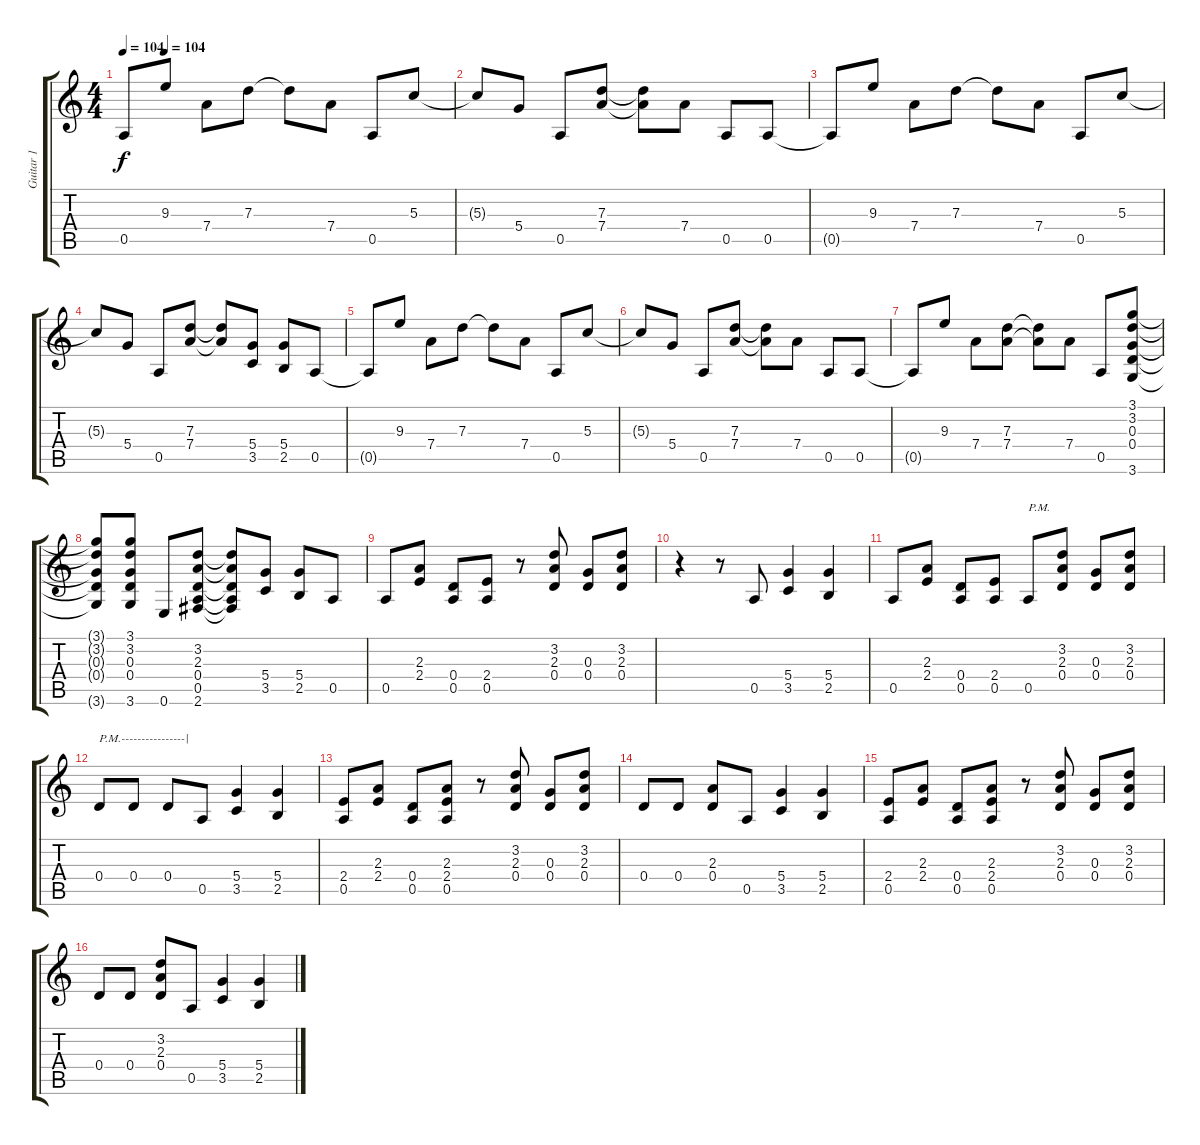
\track ("Guitar 1" "Guitar 1") {instrument distortionguitar}
\staff {score tabs}
\tuning (E4 B3 G3 D3 A2 E2) {hide}
\ts (4 4)
\tempo 104
\tempo (104 0.125)
\clef g2
\ks c
0.5{t}.8{dy f} 9.3.8 7.4.8 7.3.8 7.3{t}.8 7.4.8 0.5.8 5.3.8 |
5.3{t}.8 5.4.8 0.5.8 (7.3 7.4).8 (7.3{t} 7.4{t}).8 7.4.8 0.5.8 0.5.8 |
0.5{t}.8 9.3.8 7.4.8 7.3.8 7.3{t}.8 7.4.8 0.5.8 5.3.8 |
5.3{t}.8 5.4.8 0.5.8 (7.3 7.4).8 (7.3{t} 7.4{t}).8 (5.4 3.5).8 (5.4 2.5).8 0.5.8 |
0.5{t}.8 9.3.8 7.4.8 7.3.8 7.3{t}.8 7.4.8 0.5.8 5.3.8 |
5.3{t}.8 5.4.8 0.5.8 (7.3 7.4).8 (7.3{t} 7.4{t}).8 7.4.8 0.5.8 0.5.8 |
0.5{t}.8 9.3.8 7.4.8 (7.3 7.4).8 (7.3{t} 7.4{t}).8 7.4.8 0.5.8 (3.1 3.2 0.3 0.4 3.6).8 |
(3.1{t} 3.2{t} 0.3{t} 0.4{t} 3.6{t}).8 (3.1 3.2 0.3 0.4 3.6).8 0.6.8 (3.2 2.3 0.4 0.5 2.6).8 (3.2{t} 2.3{t} 0.4{t} 0.5{t} 2.6{t}).8 (5.4 3.5).8 (5.4 2.5).8 0.5.8 |
0.5.8 (2.3 2.4).8 (0.4 0.5).8 (2.4 0.5).8 r.8 (3.2 2.3 0.4).8 (0.3 0.4).8 (3.2 2.3 0.4).8 |
r.4 r.8 0.5.8 (5.4 3.5).4 (5.4 2.5).4 |
0.5.8 (2.3 2.4).8 (0.4 0.5).8 (2.4 0.5).8 0.5.8{txt "P.M."} (3.2 2.3 0.4).8 (0.3 0.4).8 (3.2 2.3 0.4).8 |
0.4.8{txt "P.M.----------------|"} 0.4.8 0.4.8 0.5.8 (5.4 3.5).4 (5.4 2.5).4 |
(2.4 0.5).8 (2.3 2.4).8 (0.4 0.5).8 (2.3 2.4 0.5).8 r.8 (3.2 2.3 0.4).8 (0.3 0.4).8 (3.2 2.3 0.4).8 |
0.4.8 0.4.8 (2.3 0.4).8 0.5.8 (5.4 3.5).4 (5.4 2.5).4 |
(2.4 0.5).8 (2.3 2.4).8 (0.4 0.5).8 (2.3 2.4 0.5).8 r.8 (3.2 2.3 0.4).8 (0.3 0.4).8 (3.2 2.3 0.4).8 |
0.4.8 0.4.8 (3.2 2.3 0.4).8 0.5.8 (5.4 3.5).4 (5.4 2.5).4
